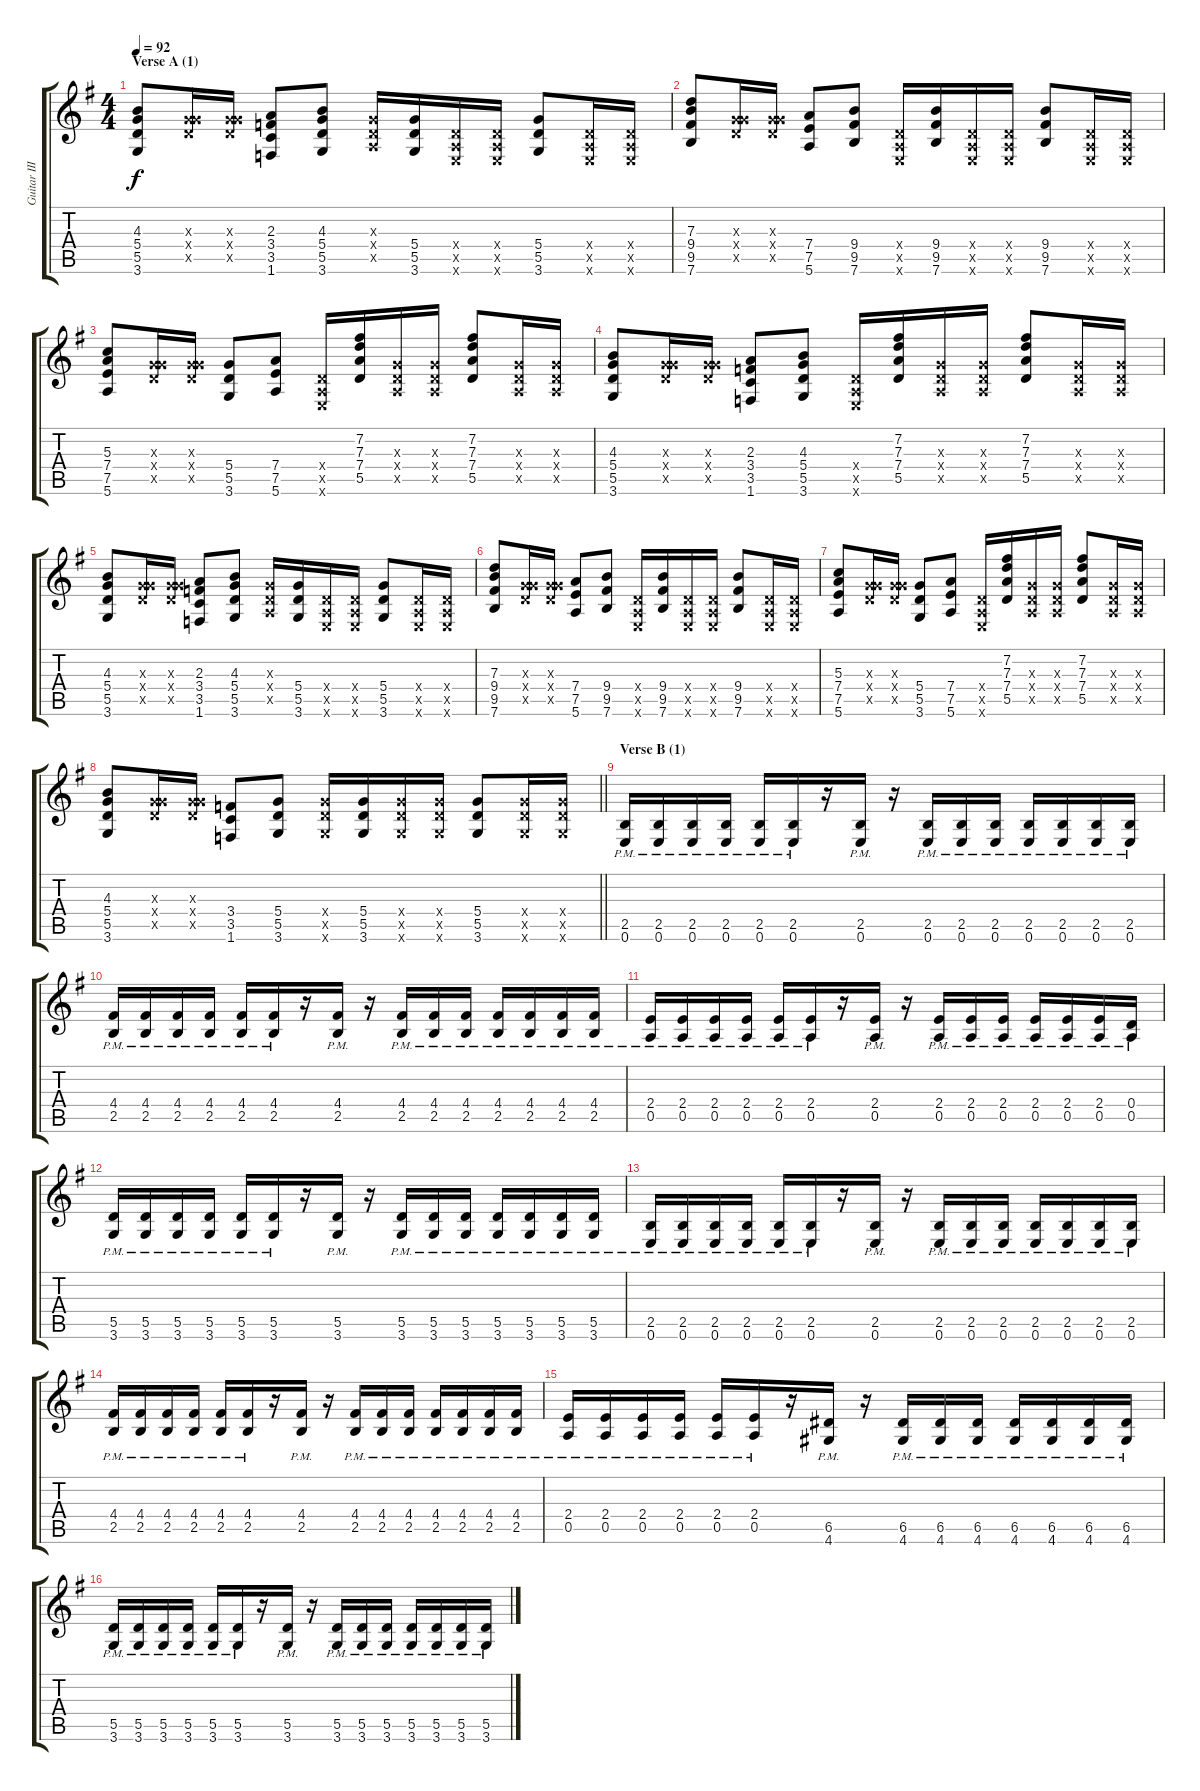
\track ("Guitar III" "Guitar III") {instrument acousticguitarsteel}
\staff {score tabs}
\tuning (E4 B3 G3 D3 A2 E2) {hide}
\ts (4 4)
\section ("" "Verse A (1)")
\tempo 92
\clef g2
\ks g
(4.3 5.4 5.5 3.6).8{dy f} (0.3{x} 5.4{x} 5.5{x}).16 (0.3{x} 5.4{x} 5.5{x}).16 (2.3 3.4 3.5 1.6).8 (4.3 5.4 5.5 3.6).8 (0.3{x} 0.4{x} 0.5{x}).16 (5.4 5.5 3.6).16 (0.4{x} 0.5{x} 0.6{x}).16 (0.4{x} 0.5{x} 0.6{x}).16 (5.4 5.5 3.6).8 (0.4{x} 0.5{x} 0.6{x}).16 (0.4{x} 0.5{x} 0.6{x}).16 |
(7.3 9.4 9.5 7.6).8 (0.3{x} 5.4{x} 5.5{x}).16 (0.3{x} 5.4{x} 5.5{x}).16 (7.4 7.5 5.6).8 (9.4 9.5 7.6).8 (0.4{x} 0.5{x} 0.6{x}).16 (9.4 9.5 7.6).16 (0.4{x} 0.5{x} 0.6{x}).16 (0.4{x} 0.5{x} 0.6{x}).16 (9.4 9.5 7.6).8 (0.4{x} 0.5{x} 0.6{x}).16 (0.4{x} 0.5{x} 0.6{x}).16 |
(5.3 7.4 7.5 5.6).8 (0.3{x} 5.4{x} 5.5{x}).16 (0.3{x} 5.4{x} 5.5{x}).16 (5.4 5.5 3.6).8 (7.4 7.5 5.6).8 (0.4{x} 0.5{x} 0.6{x}).16 (7.2 7.3 7.4 5.5).16 (0.3{x} 0.4{x} 0.5{x}).16 (0.3{x} 0.4{x} 0.5{x}).16 (7.2 7.3 7.4 5.5).8 (0.3{x} 0.4{x} 0.5{x}).16 (0.3{x} 0.4{x} 0.5{x}).16 |
(4.3 5.4 5.5 3.6).8 (0.3{x} 5.4{x} 5.5{x}).16 (0.3{x} 5.4{x} 5.5{x}).16 (2.3 3.4 3.5 1.6).8 (4.3 5.4 5.5 3.6).8 (0.4{x} 0.5{x} 0.6{x}).16 (7.2 7.3 7.4 5.5).16 (0.3{x} 0.4{x} 0.5{x}).16 (0.3{x} 0.4{x} 0.5{x}).16 (7.2 7.3 7.4 5.5).8 (0.3{x} 0.4{x} 0.5{x}).16 (0.3{x} 0.4{x} 0.5{x}).16 |
(4.3 5.4 5.5 3.6).8 (0.3{x} 5.4{x} 5.5{x}).16 (0.3{x} 5.4{x} 5.5{x}).16 (2.3 3.4 3.5 1.6).8 (4.3 5.4 5.5 3.6).8 (0.3{x} 0.4{x} 0.5{x}).16 (5.4 5.5 3.6).16 (0.4{x} 0.5{x} 0.6{x}).16 (0.4{x} 0.5{x} 0.6{x}).16 (5.4 5.5 3.6).8 (0.4{x} 0.5{x} 0.6{x}).16 (0.4{x} 0.5{x} 0.6{x}).16 |
(7.3 9.4 9.5 7.6).8 (0.3{x} 5.4{x} 5.5{x}).16 (0.3{x} 5.4{x} 5.5{x}).16 (7.4 7.5 5.6).8 (9.4 9.5 7.6).8 (0.4{x} 0.5{x} 0.6{x}).16 (9.4 9.5 7.6).16 (0.4{x} 0.5{x} 0.6{x}).16 (0.4{x} 0.5{x} 0.6{x}).16 (9.4 9.5 7.6).8 (0.4{x} 0.5{x} 0.6{x}).16 (0.4{x} 0.5{x} 0.6{x}).16 |
(5.3 7.4 7.5 5.6).8 (0.3{x} 5.4{x} 5.5{x}).16 (0.3{x} 5.4{x} 5.5{x}).16 (5.4 5.5 3.6).8 (7.4 7.5 5.6).8 (0.4{x} 0.5{x} 0.6{x}).16 (7.2 7.3 7.4 5.5).16 (0.3{x} 0.4{x} 0.5{x}).16 (0.3{x} 0.4{x} 0.5{x}).16 (7.2 7.3 7.4 5.5).8 (0.3{x} 0.4{x} 0.5{x}).16 (0.3{x} 0.4{x} 0.5{x}).16 |
\barLineRight lightlight
(4.3 5.4 5.5 3.6).8 (0.3{x} 5.4{x} 5.5{x}).16 (0.3{x} 5.4{x} 5.5{x}).16 (3.4 3.5 1.6).8 (5.4 5.5 3.6).8 (5.4{x} 5.5{x} 3.6{x}).16 (5.4 5.5 3.6).16 (5.4{x} 5.5{x} 3.6{x}).16 (5.4{x} 5.5{x} 3.6{x}).16 (5.4 5.5 3.6).8 (5.4{x} 5.5{x} 3.6{x}).16 (5.4{x} 5.5{x} 3.6{x}).16 |
\section ("" "Verse B (1)")
(2.5{pm} 0.6{pm}).16 (2.5{pm} 0.6{pm}).16 (2.5{pm} 0.6{pm}).16 (2.5{pm} 0.6{pm}).16 (2.5{pm} 0.6{pm}).16 (2.5{pm} 0.6{pm}).16 r.16 (2.5{pm} 0.6{pm}).16 r.16 (2.5{pm} 0.6{pm}).16 (2.5{pm} 0.6{pm}).16 (2.5{pm} 0.6{pm}).16 (2.5{pm} 0.6{pm}).16 (2.5{pm} 0.6{pm}).16 (2.5{pm} 0.6{pm}).16 (2.5{pm} 0.6{pm}).16 |
(4.4{pm} 2.5{pm}).16 (4.4{pm} 2.5{pm}).16 (4.4{pm} 2.5{pm}).16 (4.4{pm} 2.5{pm}).16 (4.4{pm} 2.5{pm}).16 (4.4{pm} 2.5{pm}).16 r.16 (4.4{pm} 2.5{pm}).16 r.16 (4.4{pm} 2.5{pm}).16 (4.4{pm} 2.5{pm}).16 (4.4{pm} 2.5{pm}).16 (4.4{pm} 2.5{pm}).16 (4.4{pm} 2.5{pm}).16 (4.4{pm} 2.5{pm}).16 (4.4{pm} 2.5{pm}).16 |
(2.4{pm} 0.5{pm}).16 (2.4{pm} 0.5{pm}).16 (2.4{pm} 0.5{pm}).16 (2.4{pm} 0.5{pm}).16 (2.4{pm} 0.5{pm}).16 (2.4{pm} 0.5{pm}).16 r.16 (2.4{pm} 0.5{pm}).16 r.16 (2.4{pm} 0.5{pm}).16 (2.4{pm} 0.5{pm}).16 (2.4{pm} 0.5{pm}).16 (2.4{pm} 0.5{pm}).16 (2.4{pm} 0.5{pm}).16 (2.4{pm} 0.5{pm}).16 (0.4{pm} 0.5{pm}).16 |
(5.5{pm} 3.6{pm}).16 (5.5{pm} 3.6{pm}).16 (5.5{pm} 3.6{pm}).16 (5.5{pm} 3.6{pm}).16 (5.5{pm} 3.6{pm}).16 (5.5{pm} 3.6{pm}).16 r.16 (5.5{pm} 3.6{pm}).16 r.16 (5.5{pm} 3.6{pm}).16 (5.5{pm} 3.6{pm}).16 (5.5{pm} 3.6{pm}).16 (5.5{pm} 3.6{pm}).16 (5.5{pm} 3.6{pm}).16 (5.5{pm} 3.6{pm}).16 (5.5{pm} 3.6{pm}).16 |
(2.5{pm} 0.6{pm}).16 (2.5{pm} 0.6{pm}).16 (2.5{pm} 0.6{pm}).16 (2.5{pm} 0.6{pm}).16 (2.5{pm} 0.6{pm}).16 (2.5{pm} 0.6{pm}).16 r.16 (2.5{pm} 0.6{pm}).16 r.16 (2.5{pm} 0.6{pm}).16 (2.5{pm} 0.6{pm}).16 (2.5{pm} 0.6{pm}).16 (2.5{pm} 0.6{pm}).16 (2.5{pm} 0.6{pm}).16 (2.5{pm} 0.6{pm}).16 (2.5{pm} 0.6{pm}).16 |
(4.4{pm} 2.5{pm}).16 (4.4{pm} 2.5{pm}).16 (4.4{pm} 2.5{pm}).16 (4.4{pm} 2.5{pm}).16 (4.4{pm} 2.5{pm}).16 (4.4{pm} 2.5{pm}).16 r.16 (4.4{pm} 2.5{pm}).16 r.16 (4.4{pm} 2.5{pm}).16 (4.4{pm} 2.5{pm}).16 (4.4{pm} 2.5{pm}).16 (4.4{pm} 2.5{pm}).16 (4.4{pm} 2.5{pm}).16 (4.4{pm} 2.5{pm}).16 (4.4{pm} 2.5{pm}).16 |
(2.4{pm} 0.5{pm}).16 (2.4{pm} 0.5{pm}).16 (2.4{pm} 0.5{pm}).16 (2.4{pm} 0.5{pm}).16 (2.4{pm} 0.5{pm}).16 (2.4{pm} 0.5{pm}).16 r.16 (6.5{pm} 4.6{pm}).16 r.16 (6.5{pm} 4.6{pm}).16 (6.5{pm} 4.6{pm}).16 (6.5{pm} 4.6{pm}).16 (6.5{pm} 4.6{pm}).16 (6.5{pm} 4.6{pm}).16 (6.5{pm} 4.6{pm}).16 (6.5{pm} 4.6{pm}).16 |
(5.5{pm} 3.6{pm}).16 (5.5{pm} 3.6{pm}).16 (5.5{pm} 3.6{pm}).16 (5.5{pm} 3.6{pm}).16 (5.5{pm} 3.6{pm}).16 (5.5{pm} 3.6{pm}).16 r.16 (5.5{pm} 3.6{pm}).16 r.16 (5.5{pm} 3.6{pm}).16 (5.5{pm} 3.6{pm}).16 (5.5{pm} 3.6{pm}).16 (5.5{pm} 3.6{pm}).16 (5.5{pm} 3.6{pm}).16 (5.5{pm} 3.6{pm}).16 (5.5{pm} 3.6{pm}).16
